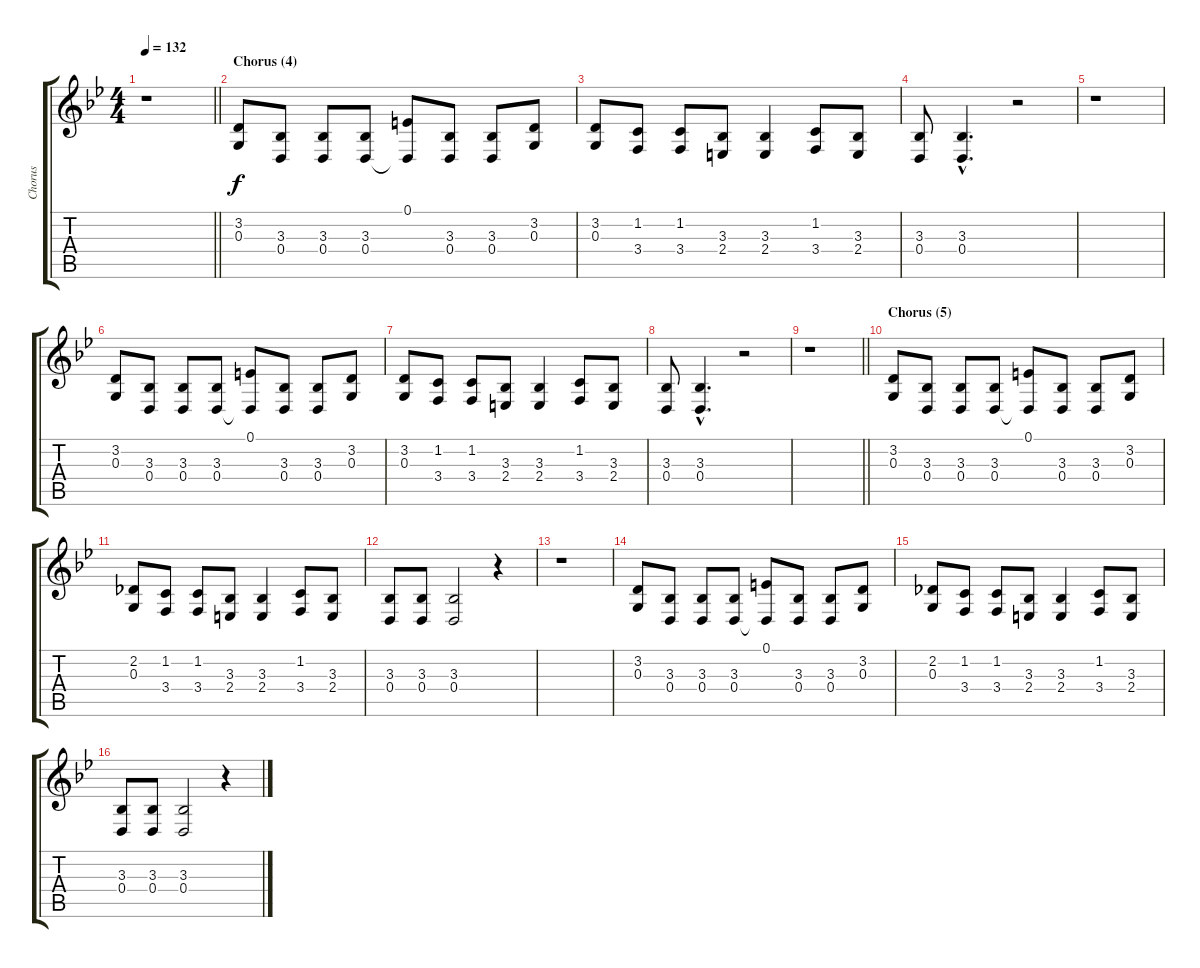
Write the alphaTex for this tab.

\track ("Chorus" "Chorus") {instrument sopranosax}
\staff {score tabs}
\tuning (E4 B3 G3 D3 A2 E2) {hide}
\ts (4 4)
\tempo 132
\clef g2
\barLineRight lightlight
\ks bb
r.1{dy f} |
\section ("" "Chorus (4)")
(3.2 0.3).8 (3.3 0.4).8 (3.3 0.4).8 (3.3 0.4).8 (0.1 0.4{t}).8 (3.3 0.4).8 (3.3 0.4).8 (3.2 0.3).8 |
(3.2 0.3).8 (1.2 3.4).8 (1.2 3.4).8 (3.3 2.4).8 (3.3 2.4).4 (1.2 3.4).8 (3.3 2.4).8 |
(3.3 0.4).8 (3.3{hac} 0.4{hac}).4{d} r.2 |
r.1 |
(3.2 0.3).8 (3.3 0.4).8 (3.3 0.4).8 (3.3 0.4).8 (0.1 0.4{t}).8 (3.3 0.4).8 (3.3 0.4).8 (3.2 0.3).8 |
(3.2 0.3).8 (1.2 3.4).8 (1.2 3.4).8 (3.3 2.4).8 (3.3 2.4).4 (1.2 3.4).8 (3.3 2.4).8 |
(3.3 0.4).8 (3.3{hac} 0.4{hac}).4{d} r.2 |
\barLineRight lightlight
r.1 |
\section ("" "Chorus (5)")
(3.2 0.3).8 (3.3 0.4).8 (3.3 0.4).8 (3.3 0.4).8 (0.1 0.4{t}).8 (3.3 0.4).8 (3.3 0.4).8 (3.2 0.3).8 |
(2.2 0.3).8 (1.2 3.4).8 (1.2 3.4).8 (3.3 2.4).8 (3.3 2.4).4 (1.2 3.4).8 (3.3 2.4).8 |
(3.3 0.4).8 (3.3 0.4).8 (3.3 0.4).2 r.4 |
r.1 |
(3.2 0.3).8 (3.3 0.4).8 (3.3 0.4).8 (3.3 0.4).8 (0.1 0.4{t}).8 (3.3 0.4).8 (3.3 0.4).8 (3.2 0.3).8 |
(2.2 0.3).8 (1.2 3.4).8 (1.2 3.4).8 (3.3 2.4).8 (3.3 2.4).4 (1.2 3.4).8 (3.3 2.4).8 |
(3.3 0.4).8 (3.3 0.4).8 (3.3 0.4).2 r.4
